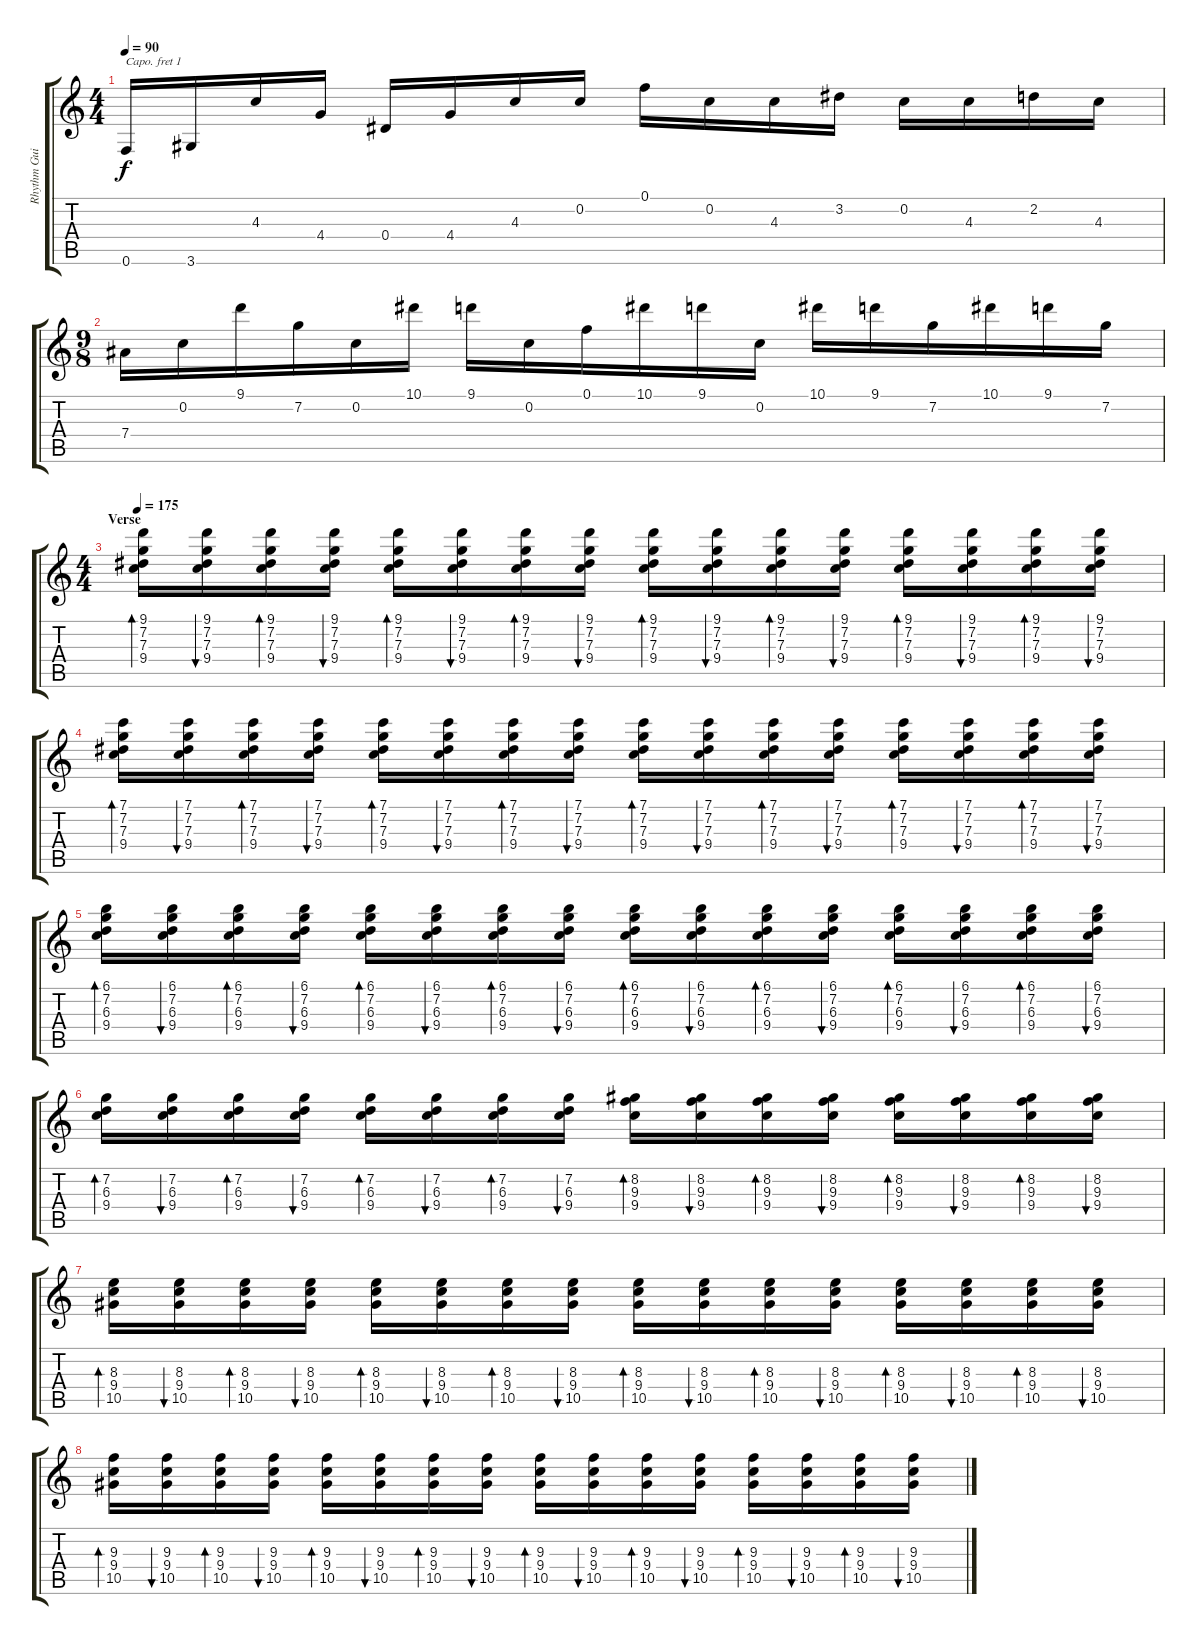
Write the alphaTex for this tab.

\track ("Rhythm Guitar" "Rhythm Gui") {instrument distortionguitar}
\staff {score tabs}
\capo 1
\tuning (E4 B3 G3 D3 A2 E2) {hide}
\ts (4 4)
\tempo 90
\clef g2
\ks c
0.6.16{dy f} 3.6.16 4.3.16 4.4.16 0.4.16 4.4.16 4.3.16 0.2.16 0.1.16 0.2.16 4.3.16 3.2.16 0.2.16 4.3.16 2.2.16 4.3.16 |
\ts (9 8)
7.4.16 0.2.16 9.1.16 7.2.16 0.2.16 10.1.16 9.1.16 0.2.16 0.1.16 10.1.16 9.1.16 0.2.16 10.1.16 9.1.16 7.2.16 10.1.16 9.1.16 7.2.16 |
\ts (4 4)
\section ("" "Verse")
\tempo 175
(9.1 7.2 7.3 9.4).16{bd 120} (9.1 7.2 7.3 9.4).16{bu 120} (9.1 7.2 7.3 9.4).16{bd 120} (9.1 7.2 7.3 9.4).16{bu 120} (9.1 7.2 7.3 9.4).16{bd 120} (9.1 7.2 7.3 9.4).16{bu 120} (9.1 7.2 7.3 9.4).16{bd 120} (9.1 7.2 7.3 9.4).16{bu 120} (9.1 7.2 7.3 9.4).16{bd 120} (9.1 7.2 7.3 9.4).16{bu 120} (9.1 7.2 7.3 9.4).16{bd 120} (9.1 7.2 7.3 9.4).16{bu 120} (9.1 7.2 7.3 9.4).16{bd 120} (9.1 7.2 7.3 9.4).16{bu 120} (9.1 7.2 7.3 9.4).16{bd 120} (9.1 7.2 7.3 9.4).16{bu 120} |
(7.1 7.2 7.3 9.4).16{bd 120} (7.1 7.2 7.3 9.4).16{bu 120} (7.1 7.2 7.3 9.4).16{bd 120} (7.1 7.2 7.3 9.4).16{bu 120} (7.1 7.2 7.3 9.4).16{bd 120} (7.1 7.2 7.3 9.4).16{bu 120} (7.1 7.2 7.3 9.4).16{bd 120} (7.1 7.2 7.3 9.4).16{bu 120} (7.1 7.2 7.3 9.4).16{bd 120} (7.1 7.2 7.3 9.4).16{bu 120} (7.1 7.2 7.3 9.4).16{bd 120} (7.1 7.2 7.3 9.4).16{bu 120} (7.1 7.2 7.3 9.4).16{bd 120} (7.1 7.2 7.3 9.4).16{bu 120} (7.1 7.2 7.3 9.4).16{bd 120} (7.1 7.2 7.3 9.4).16{bu 120} |
(6.1 7.2 6.3 9.4).16{bd 120} (6.1 7.2 6.3 9.4).16{bu 120} (6.1 7.2 6.3 9.4).16{bd 120} (6.1 7.2 6.3 9.4).16{bu 120} (6.1 7.2 6.3 9.4).16{bd 120} (6.1 7.2 6.3 9.4).16{bu 120} (6.1 7.2 6.3 9.4).16{bd 120} (6.1 7.2 6.3 9.4).16{bu 120} (6.1 7.2 6.3 9.4).16{bd 120} (6.1 7.2 6.3 9.4).16{bu 120} (6.1 7.2 6.3 9.4).16{bd 120} (6.1 7.2 6.3 9.4).16{bu 120} (6.1 7.2 6.3 9.4).16{bd 120} (6.1 7.2 6.3 9.4).16{bu 120} (6.1 7.2 6.3 9.4).16{bd 120} (6.1 7.2 6.3 9.4).16{bu 120} |
(7.2 6.3 9.4).16{bd 120} (7.2 6.3 9.4).16{bu 120} (7.2 6.3 9.4).16{bd 120} (7.2 6.3 9.4).16{bu 120} (7.2 6.3 9.4).16{bd 120} (7.2 6.3 9.4).16{bu 120} (7.2 6.3 9.4).16{bd 120} (7.2 6.3 9.4).16{bu 120} (8.2 9.3 9.4).16{bd 120} (8.2 9.3 9.4).16{bu 120} (8.2 9.3 9.4).16{bd 120} (8.2 9.3 9.4).16{bu 120} (8.2 9.3 9.4).16{bd 120} (8.2 9.3 9.4).16{bu 120} (8.2 9.3 9.4).16{bd 240} (8.2 9.3 9.4).16{bu 120} |
(8.3 9.4 10.5).16{bd 120} (8.3 9.4 10.5).16{bu 120} (8.3 9.4 10.5).16{bd 120} (8.3 9.4 10.5).16{bu 120} (8.3 9.4 10.5).16{bd 120} (8.3 9.4 10.5).16{bu 120} (8.3 9.4 10.5).16{bd 120} (8.3 9.4 10.5).16{bu 120} (8.3 9.4 10.5).16{bd 120} (8.3 9.4 10.5).16{bu 120} (8.3 9.4 10.5).16{bd 120} (8.3 9.4 10.5).16{bu 120} (8.3 9.4 10.5).16{bd 120} (8.3 9.4 10.5).16{bu 120} (8.3 9.4 10.5).16{bd 120} (8.3 9.4 10.5).16{bu 120} |
(9.3 9.4 10.5).16{bd 120} (9.3 9.4 10.5).16{bu 120} (9.3 9.4 10.5).16{bd 120} (9.3 9.4 10.5).16{bu 120} (9.3 9.4 10.5).16{bd 120} (9.3 9.4 10.5).16{bu 120} (9.3 9.4 10.5).16{bd 120} (9.3 9.4 10.5).16{bu 120} (9.3 9.4 10.5).16{bd 120} (9.3 9.4 10.5).16{bu 120} (9.3 9.4 10.5).16{bd 120} (9.3 9.4 10.5).16{bu 120} (9.3 9.4 10.5).16{bd 120} (9.3 9.4 10.5).16{bu 120} (9.3 9.4 10.5).16{bd 120} (9.3 9.4 10.5).16{bu 120}
